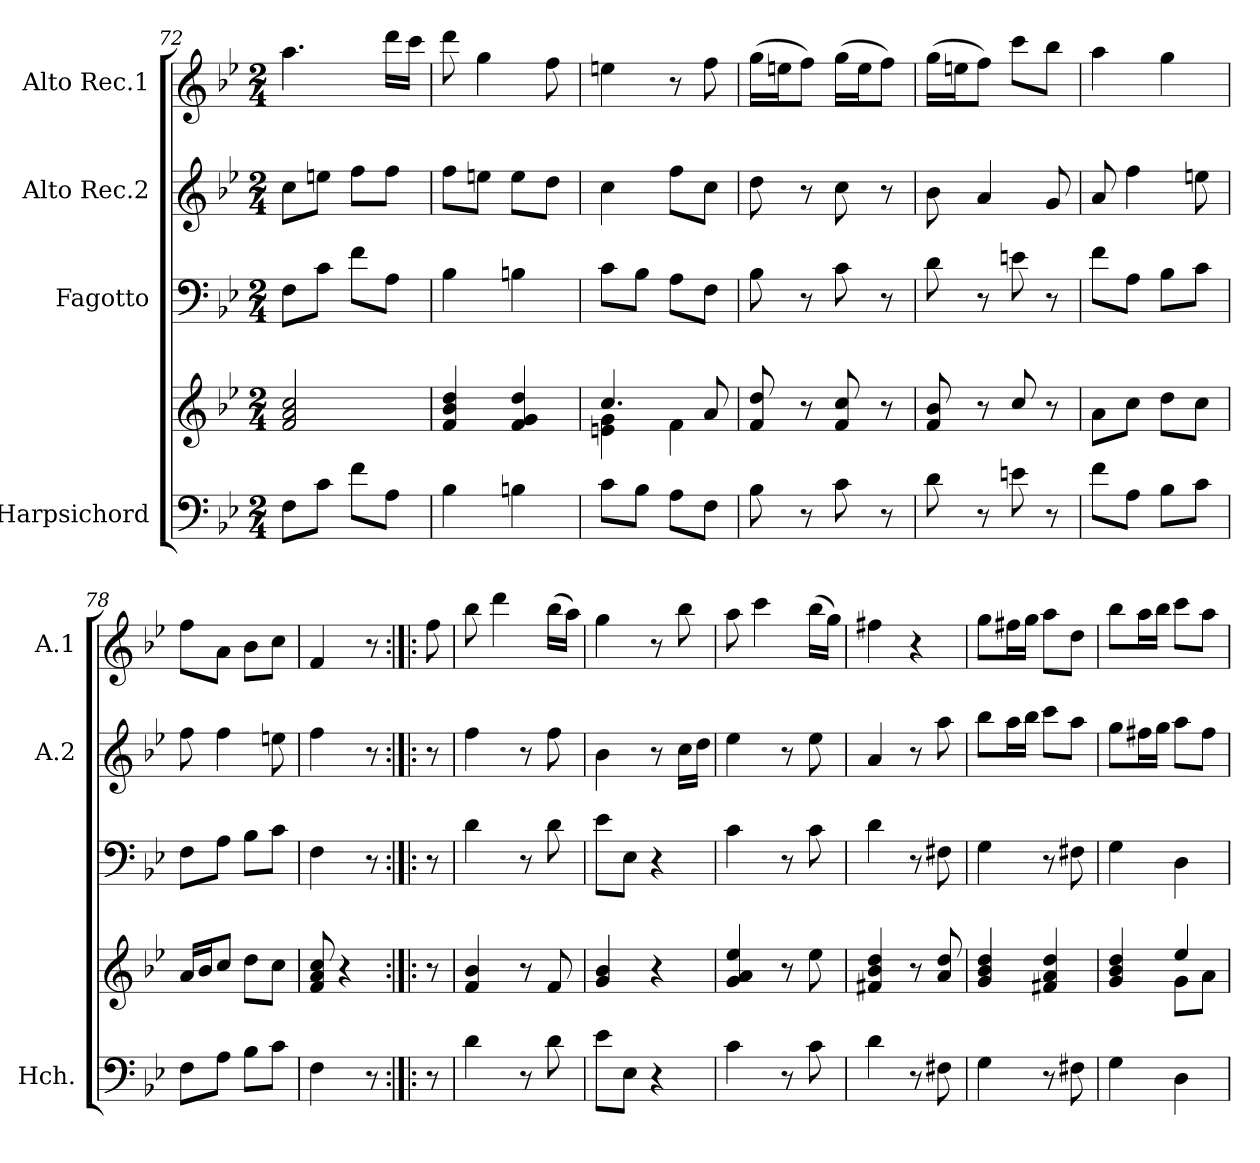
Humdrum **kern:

**kern	**kern	**kern	**kern	**kern
*part4	*part4	*part3	*part2	*part1
*staff5	*staff4	*staff3	*staff2	*staff1
*I"Harpsichord	*	*I"Fagotto	*I"Alto Rec.2	*I"Alto Rec.1
*I'Hch.	*	*	*I'A.2	*I'A.1
*clefF4	*clefG2	*clefF4	*clefG2	*clefG2
*k[b-e-]	*k[b-e-]	*k[b-e-]	*k[b-e-]	*k[b-e-]
*M2/4	*M2/4	*M2/4	*M2/4	*M2/4
=72	=72	=72	=72	=72
8F\L	2f/ 2a/ 2cc/	8F\L	8cc\L	4.aa\
8c\J	.	8c\J	8een\J	.
8f\L	.	8f\L	8ff\L	.
8A\J	.	8A\J	8ff\J	16ddd\LL
.	.	.	.	16ccc\JJ
=73	=73	=73	=73	=73
4B-\	4f/ 4b-/ 4dd/	4B-\	8ff\L	8ddd\
.	.	.	8een\J	4gg\
4Bn\	4f/ 4g/ 4dd/	4Bn\	8ee\L	.
.	.	.	8dd\J	8ff\
=74	=74	=74	=74	=74
*	*^	*	*	*
8c\L	4.cc/	4en\ 4g\	8c\L	4cc\	4een\
8B-\J	.	.	8B-\J	.	.
8A\L	.	4f\	8A\L	8ff\L	8r
8F\J	8a/	.	8F\J	8cc\J	8ff\
*	*v	*v	*	*	*
!!LO:LB:g=z
=75	=75	=75	=75	=75
8B-\	8f/ 8dd/	8B-\	8dd\	(16gg\LL
.	.	.	.	16een\J
8r	8r	8r	8r	8ff\J)
8c\	8f/ 8cc/	8c\	8cc\	(16gg\LL
.	.	.	.	16ee\J
8r	8r	8r	8r	8ff\J)
=76	=76	=76	=76	=76
8d\	8f/ 8b-/	8d\	8b-\	(16gg\LL
.	.	.	.	16een\J
8r	8r	8r	4a/	8ff\J)
8en\	8cc/	8en\	.	8ccc\L
8r	8r	8r	8g/	8bb-\J
=77	=77	=77	=77	=77
8f\L	8a\L	8f\L	8a/	4aa\
8A\J	8cc\J	8A\J	4ff\	.
8B-\L	8dd\L	8B-\L	.	4gg\
8c\J	8cc\J	8c\J	8een\	.
=78	=78	=78	=78	=78
8F\L	16a/LL	8F\L	8ff\	8ff\L
.	16b-/J	.	.	.
8A\J	8cc/J	8A\J	4ff\	8a\J
8B-\L	8dd\L	8B-\L	.	8b-\L
8c\J	8cc\J	8c\J	8een\	8cc\J
=79	=79	=79	=79	=79
4F\	8f/ 8a/ 8cc/	4F\	4ff\	4f/
.	4r	.	.	.
8r	.	8r	8r	8r
=79X5:|!|:	=79X5:|!|:	=79X5:|!|:	=79X5:|!|:	=79X5:|!|:
8r	8r	8r	8r	8ff\
=80	=80	=80	=80	=80
4d\	4f/ 4b-/	4d\	4ff\	8bb-\
.	.	.	.	4ddd\
8r	8r	8r	8r	.
8d\	8f/	8d\	8ff\	(16bb-\LL
.	.	.	.	16aa\JJ)
=81	=81	=81	=81	=81
8e-\L	4g/ 4b-/	8e-\L	4b-\	4gg\
8E-\J	.	8E-\J	.	.
4r	4r	4r	8r	8r
.	.	.	16cc\LL	8bb-\
.	.	.	16dd\JJ	.
=82	=82	=82	=82	=82
4c\	4g/ 4a/ 4ee-/	4c\	4ee-\	8aa\
.	.	.	.	4ccc\
8r	8r	8r	8r	.
8c\	8ee-\	8c\	8ee-\	(16bb-\LL
.	.	.	.	16gg\JJ)
!!LO:LB:g=z
=83	=83	=83	=83	=83
4d\	4f#X/ 4b-/ 4dd/	4d\	4a/	4ff#X\
8r	8r	8r	8r	4r
8F#X\	8a/ 8dd/	8F#X\	8aa\	.
=84	=84	=84	=84	=84
4G\	4g/ 4b-/ 4dd/	4G\	8bb-\L	8gg\L
.	.	.	16aa\L	16ff#X\L
.	.	.	16bb-\JJ	16gg\JJ
8r	4f#X/ 4a/ 4dd/	8r	8ccc\L	8aa\L
8F#X\	.	8F#X\	8aa\J	8dd\J
=85	=85	=85	=85	=85
*	*^	*	*	*
4G\	4g/ 4b-/ 4dd/	4ryy	4G\	8gg\L	8bb-\L
.	.	.	.	16ff#X\L	16aa\L
.	.	.	.	16gg\JJ	16bb-\JJ
4D\	4ee-/	8g\L	4D\	8aa\L	8ccc\L
.	.	8a\J	.	8ff#\J	8aa\J
*	*v	*v	*	*	*
=	=	=	=	=
*-	*-	*-	*-	*-
